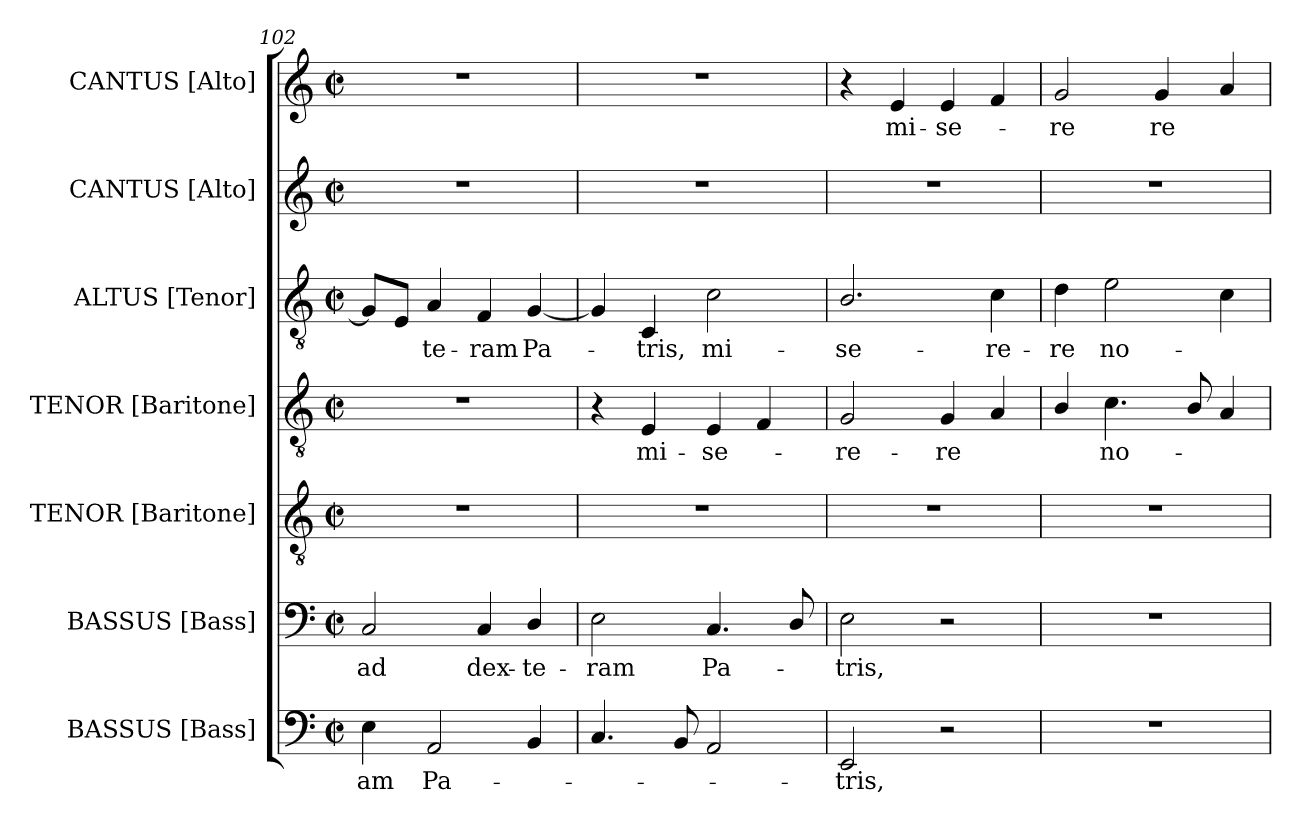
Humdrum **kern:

**kern	**text	**kern	**text	**kern	**kern	**text	**kern	**text	**kern	**kern	**text
*part7	*part7	*part6	*part6	*part5	*part4	*part4	*part3	*part3	*part2	*part1	*part1
*staff7	*staff7	*staff6	*staff6	*staff5	*staff4	*staff4	*staff3	*staff3	*staff2	*staff1	*staff1
*I"BASSUS [Bass]	*	*I"BASSUS [Bass]	*	*I"TENOR [Baritone]	*I"TENOR [Baritone]	*	*I"ALTUS [Tenor]	*	*I"CANTUS [Alto]	*I"CANTUS [Alto]	*
*I'B.	*	*I'B.	*	*I'Bar.	*I'Bar.	*	*I'T.	*	*I'A.	*I'A.	*
!!LO:LB:g=z
*clefF4	*	*clefF4	*	*clefGv2	*clefGv2	*	*clefGv2	*	*clefG2	*clefG2	*
*	*	*	*	*ITrd7c12	*ITrd7c12	*	*ITrd7c12	*	*	*	*
*k[]	*	*k[]	*	*k[]	*k[]	*	*k[]	*	*k[]	*k[]	*
*C:	*	*C:	*	*C:	*C:	*	*C:	*	*C:	*C:	*
*M2/2	*	*M2/2	*	*M2/2	*M2/2	*	*M2/2	*	*M2/2	*M2/2	*
*met(c|)	*	*met(c|)	*	*met(c|)	*met(c|)	*	*met(c|)	*	*met(c|)	*met(c|)	*
=102	=102	=102	=102	=102	=102	=102	=102	=102	=102	=102	=102
!	!LO:LY:b:color=#000000	!	!	!	!	!	!	!	!	!	!
!	!	!	!LO:LY:b:color=#000000	!	!	!	!	!	!	!	!
4Ei\	-am	2Ci/	ad	1r	1r	.	8GGi/L]	.	1r	1r	.
.	.	.	.	.	.	.	8EEi/J	.	.	.	.
!	!LO:LY:b:color=#000000	!	!	!	!	!	!	!	!	!	!
!	!	!	!	!	!	!	!	!LO:LY:b:color=#000000	!	!	!
2AAi/	Pa-	.	.	.	.	.	4AAi/	-te-	.	.	.
!	!	!	!LO:LY:b:color=#000000	!	!	!	!	!	!	!	!
!	!	!	!	!	!	!	!	!LO:LY:b:color=#000000	!	!	!
.	.	4Ci/	dex-	.	.	.	4FFi/	-ram	.	.	.
!	!	!	!LO:LY:b:color=#000000	!	!	!	!	!	!	!	!
!	!	!	!	!	!	!	!	!LO:LY:b:color=#000000	!	!	!
4BBi/	.	4Di/	-te-	.	.	.	[<4GGi/	Pa-	.	.	.
=103	=103	=103	=103	=103	=103	=103	=103	=103	=103	=103	=103
!	!	!	!LO:LY:b:color=#000000	!	!	!	!	!	!	!	!
4.Ci/	.	2Ei\	-ram	1r	4r	.	4GGi/]	.	1r	1r	.
!	!	!	!	!	!	!LO:LY:b:color=#000000	!	!	!	!	!
!	!	!	!	!	!	!	!	!LO:LY:b:color=#000000	!	!	!
.	.	.	.	.	4EEi/	mi-	4CCi/	-tris,	.	.	.
8BBi/	.	.	.	.	.	.	.	.	.	.	.
!	!	!	!LO:LY:b:color=#000000	!	!	!	!	!	!	!	!
!	!	!	!	!	!	!LO:LY:b:color=#000000	!	!	!	!	!
!	!	!	!	!	!	!	!	!LO:LY:b:color=#000000	!	!	!
2AAi/	.	4.Ci/	Pa-	.	4EEi/	-se-	2Ci\	mi-	.	.	.
.	.	.	.	.	4FFi/	.	.	.	.	.	.
.	.	8Di/	.	.	.	.	.	.	.	.	.
=104	=104	=104	=104	=104	=104	=104	=104	=104	=104	=104	=104
!	!LO:LY:b:color=#000000	!	!	!	!	!	!	!	!	!	!
!	!	!	!LO:LY:b:color=#000000	!	!	!	!	!	!	!	!
!	!	!	!	!	!	!LO:LY:b:color=#000000	!	!	!	!	!
!	!	!	!	!	!	!	!	!LO:LY:b:color=#000000	!	!	!
2EEi/	-tris,	2Ei\	-tris,	1r	2GGi/	-re-	2.BBi/	-se-	1r	4r	.
!	!	!	!	!	!	!	!	!	!	!	!LO:LY:b:color=#000000
.	.	.	.	.	.	.	.	.	.	4ei/	mi-
!	!	!	!	!	!	!LO:LY:b:color=#000000	!	!	!	!	!
!	!	!	!	!	!	!	!	!	!	!	!LO:LY:b:color=#000000
2r	.	2r	.	.	4GGi/	-re	.	.	.	4ei/	-se-
!	!	!	!	!	!	!	!	!LO:LY:b:color=#000000	!	!	!
.	.	.	.	.	4AAi/	.	4Ci\	-re-	.	4fi/	.
=105	=105	=105	=105	=105	=105	=105	=105	=105	=105	=105	=105
!	!	!	!	!	!	!	!	!LO:LY:b:color=#000000	!	!	!
!	!	!	!	!	!	!	!	!	!	!	!LO:LY:b:color=#000000
1r	.	1r	.	1r	4BBi/	.	4Di\	-re	1r	2gi/	-re
!	!	!	!	!	!	!LO:LY:b:color=#000000	!	!	!	!	!
!	!	!	!	!	!	!	!	!LO:LY:b:color=#000000	!	!	!
.	.	.	.	.	4.Ci\	no-	2Ei\	no-	.	.	.
!	!	!	!	!	!	!	!	!	!	!	!LO:LY:b:color=#000000
.	.	.	.	.	.	.	.	.	.	4gi/	re
.	.	.	.	.	8BBi/	.	.	.	.	.	.
.	.	.	.	.	4AAi/	.	4Ci\	.	.	4ai/	.
=	=	=	=	=	=	=	=	=	=	=	=
*-	*-	*-	*-	*-	*-	*-	*-	*-	*-	*-	*-
